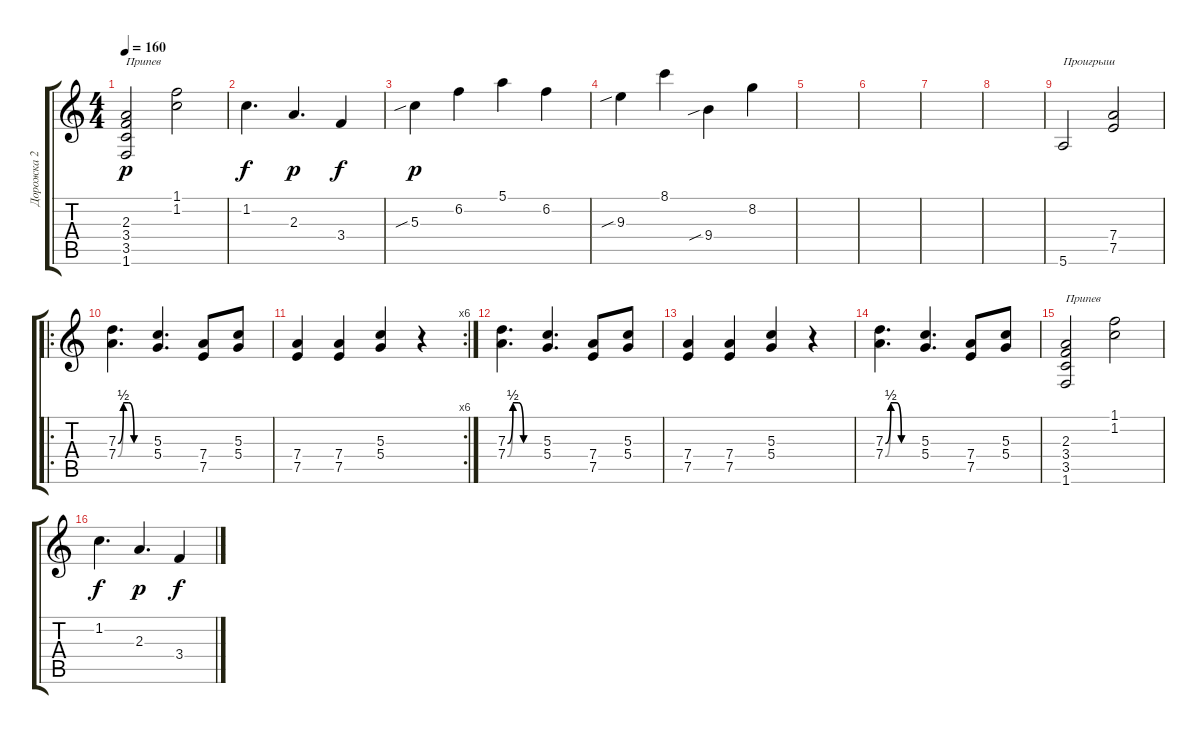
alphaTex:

\track ("Дорожка 2" "Дорожка 2") {instrument overdrivenguitar}
\staff {score tabs}
\tuning (E4 B3 G3 D3 A2 E2) {hide}
\ts (4 4)
\tempo 160
\clef g2
\ks c
(2.3 3.4 3.5 1.6).2{txt "Припев" dy p} (1.1 1.2).2 |
1.2.4{d dy f} 2.3.4{d dy p} 3.4.4{dy f} |
5.3{sib}.4{dy p} 6.2.4 5.1.4 6.2.4 |
9.3{sib}.4 8.1.4 9.4{sib}.4 8.2.4 |
|
|
|
|
5.6.2{txt "Проигрыш"} (7.4 7.5).2 |
\ro
(7.3{be (custom 0 0 10 2 20 2 30 0 60 0)} 7.4{be (custom 0 0 10 2 20 2 30 0 60 0)}).4{d} (5.3 5.4).4{d} (7.4 7.5).8 (5.3 5.4).8 |
\rc 6
(7.4 7.5).4 (7.4 7.5).4 (5.3 5.4).4 r.4 |
(7.3{be (custom 0 0 10 2 20 2 30 0 60 0)} 7.4{be (custom 0 0 10 2 20 2 30 0 60 0)}).4{d} (5.3 5.4).4{d} (7.4 7.5).8 (5.3 5.4).8 |
(7.4 7.5).4 (7.4 7.5).4 (5.3 5.4).4 r.4 |
(7.3{be (custom 0 0 10 2 20 2 30 0 60 0)} 7.4{be (custom 0 0 10 2 20 2 30 0 60 0)}).4{d} (5.3 5.4).4{d} (7.4 7.5).8 (5.3 5.4).8 |
(2.3 3.4 3.5 1.6).2{txt "Припев"} (1.1 1.2).2 |
1.2.4{d dy f} 2.3.4{d dy p} 3.4.4{dy f}
